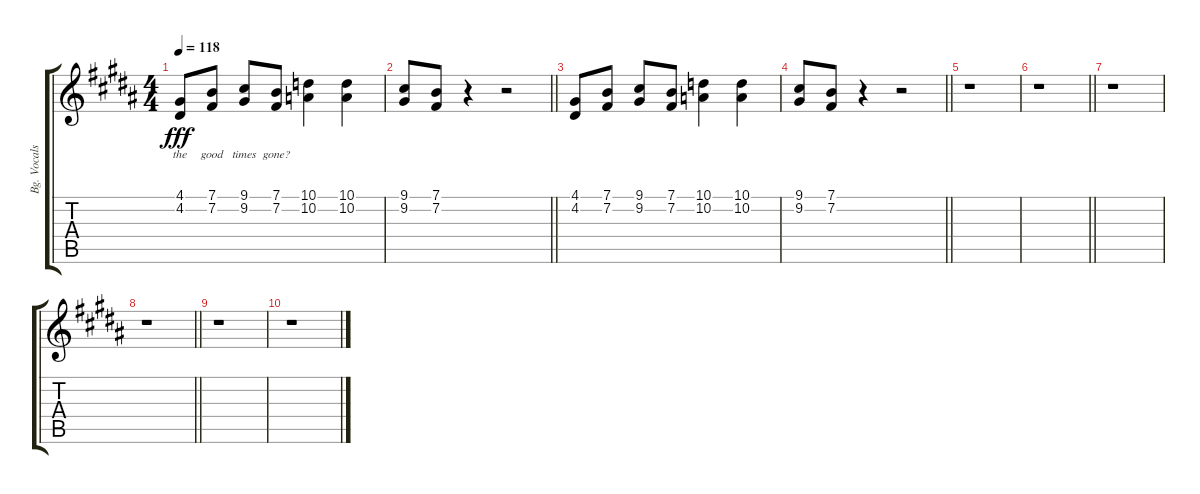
\track ("Bg. Vocals" "Bg. Vocals") {instrument synthvoice}
\staff {score tabs}
\tuning (E4 B3 G3 D3 A2 E2) {hide}
\ts (4 4)
\tempo 118
\clef g2
\ks b
(4.1 4.2).8{lyrics (0 "the") lyrics (1 "") lyrics (2 "") lyrics (3 "") lyrics (4 "") dy fff} (7.1 7.2).8{lyrics (0 "good") lyrics (1 "") lyrics (2 "") lyrics (3 "") lyrics (4 "")} (9.1 9.2).8{lyrics (0 "times") lyrics (1 "") lyrics (2 "") lyrics (3 "") lyrics (4 "")} (7.1 7.2).8{lyrics (0 "gone?") lyrics (1 "") lyrics (2 "") lyrics (3 "") lyrics (4 "")} (10.1 10.2).4 (10.1 10.2).4 |
\barLineRight lightlight
(9.1 9.2).8 (7.1 7.2).8 r.4 r.2 |
(4.1 4.2).8 (7.1 7.2).8 (9.1 9.2).8 (7.1 7.2).8 (10.1 10.2).4 (10.1 10.2).4 |
\barLineRight lightlight
(9.1 9.2).8 (7.1 7.2).8 r.4 r.2 |
r.1 |
\barLineRight lightlight
r.1 |
r.1 |
\barLineRight lightlight
r.1 |
r.1 |
r.1
